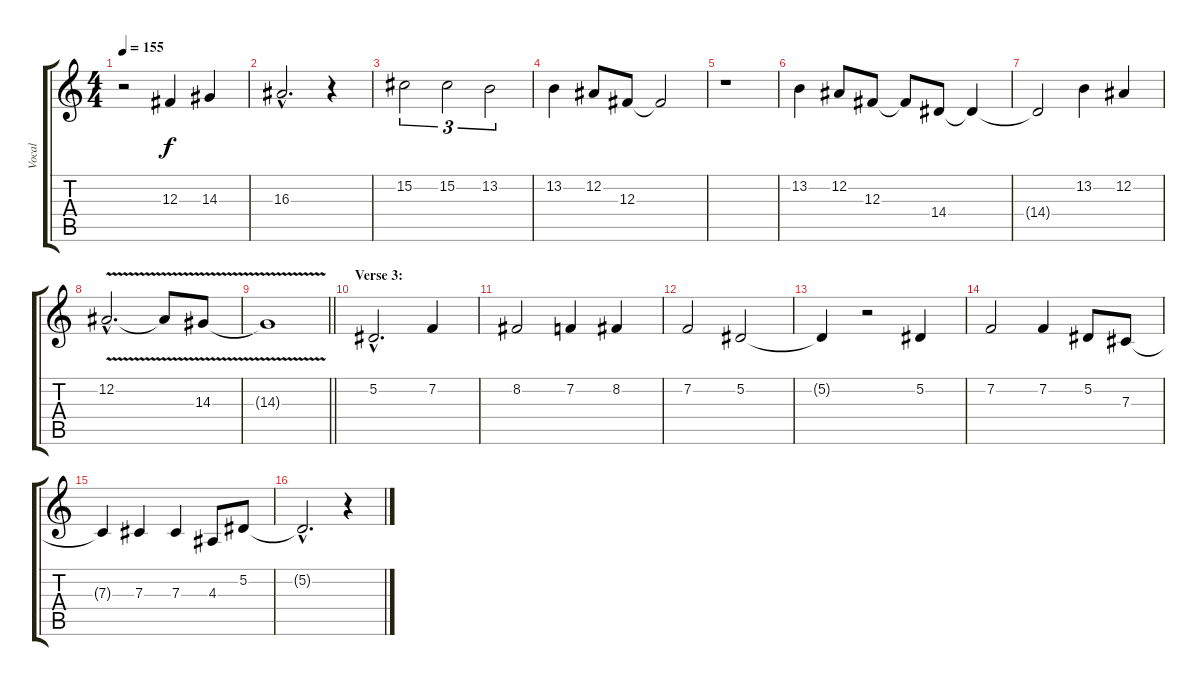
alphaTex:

\track ("Vocal" "Vocal") {instrument oboe}
\staff {score tabs}
\tuning (Eb4 Bb3 Gb3 Db3 Ab2 Eb2) {hide}
\ts (4 4)
\tempo 155
\clef g2
\ks c
r.2{dy f} 12.3.4 14.3.4 |
16.3{hac}.2{d} r.4 |
15.2.2{tu (3 2)} 15.2.2{tu (3 2)} 13.2.2{tu (3 2)} |
13.2.4 12.2.8 12.3.8 12.3{t}.2 |
r.1 |
13.2.4 12.2.8 12.3.8 12.3{t}.8 14.4.8 14.4{t}.4 |
14.4{t}.2 13.2.4 12.2.4 |
12.2{v hac}.2{d} 12.2{t}.8 14.3{v}.8 |
\barLineRight lightlight
14.3{t}.1 |
\section ("" "Verse 3:")
5.2{hac}.2{d} 7.2.4 |
8.2.2 7.2.4 8.2.4 |
7.2.2 5.2.2 |
5.2{t}.4 r.2 5.2.4 |
7.2.2 7.2.4 5.2.8 7.3.8 |
7.3{t}.4 7.3.4 7.3.4 4.3.8 5.2.8 |
5.2{hac t}.2{d} r.4
